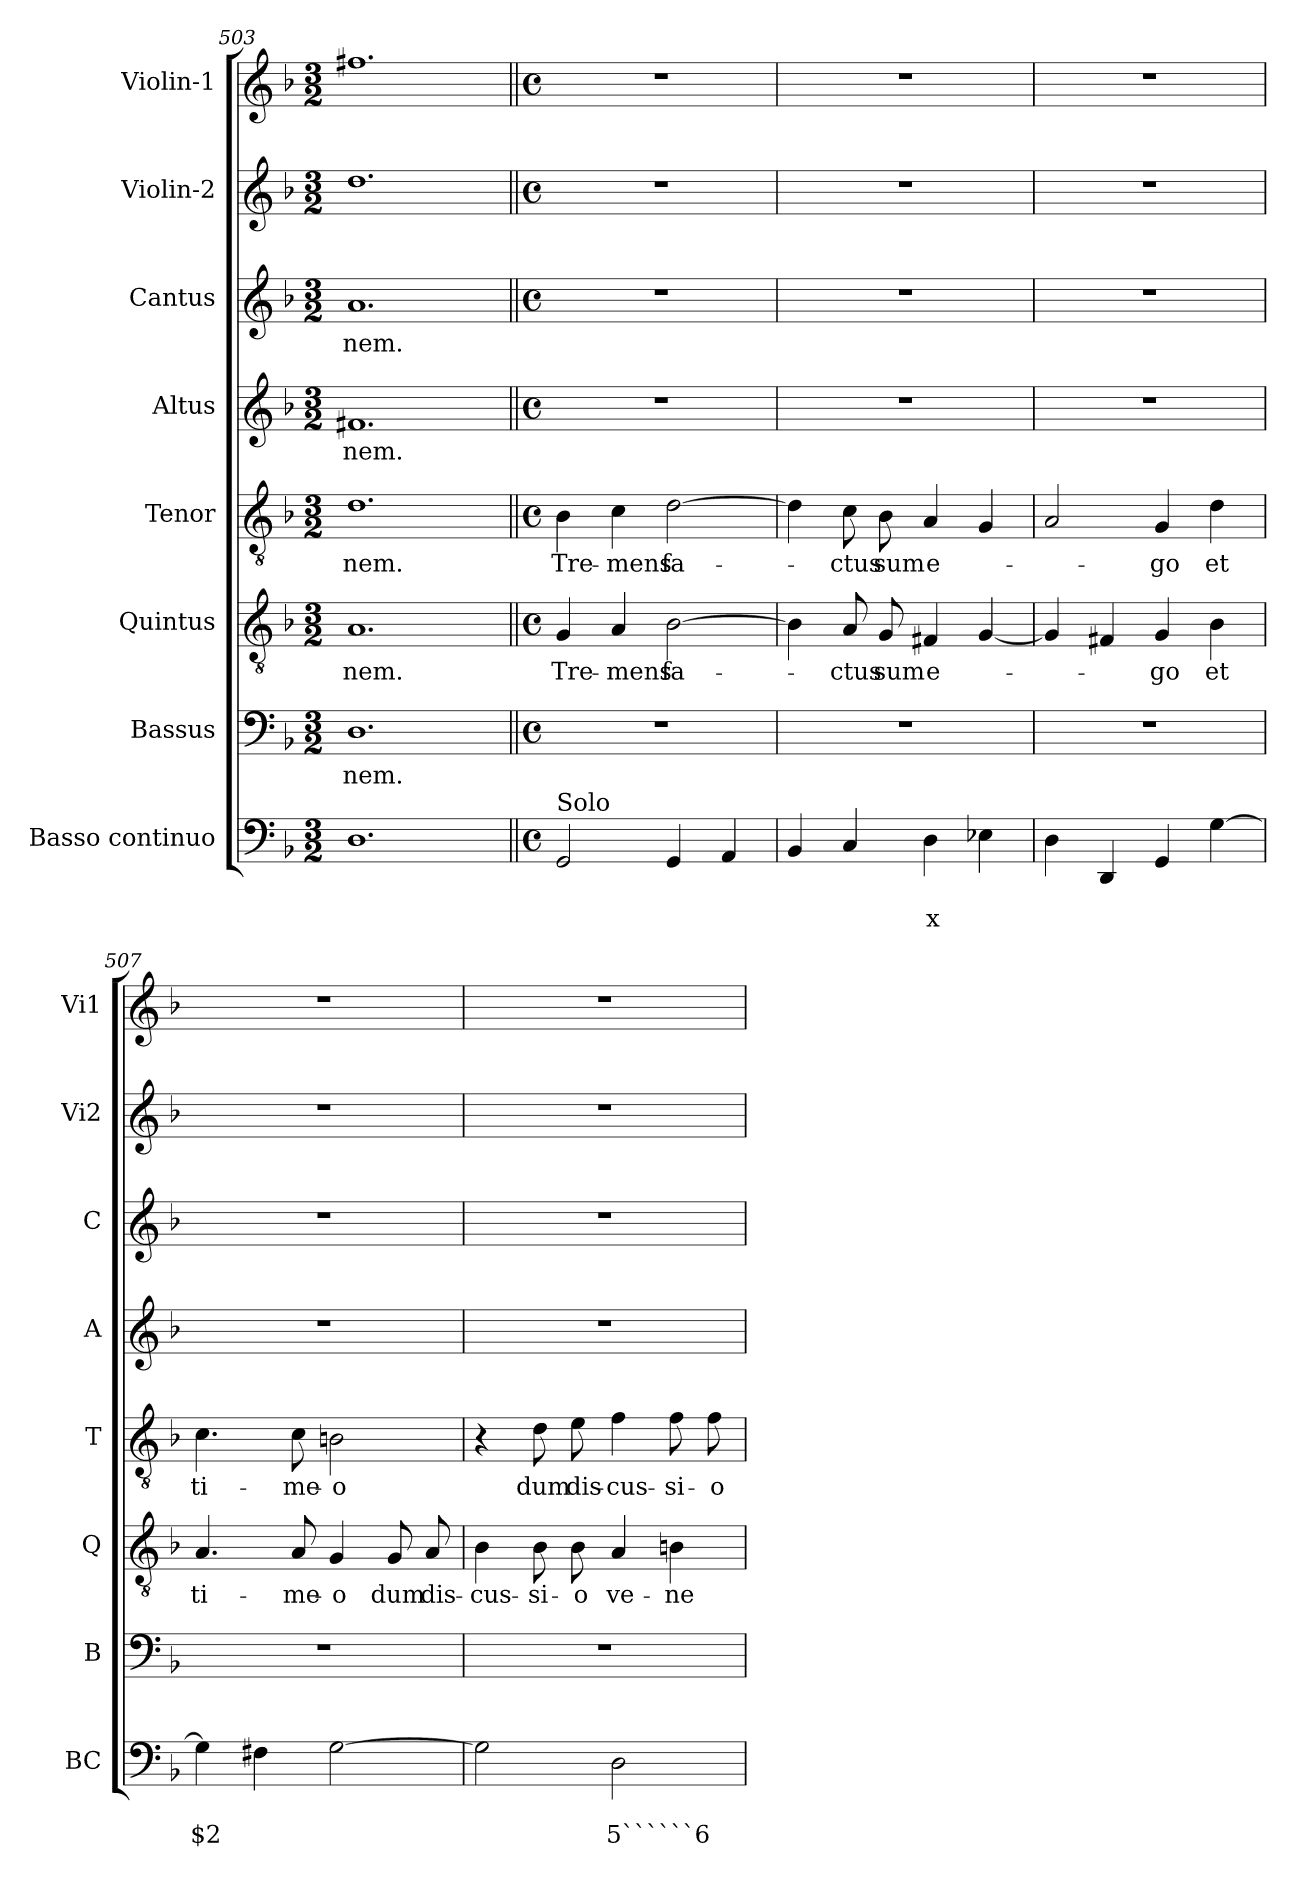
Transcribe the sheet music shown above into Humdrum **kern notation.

**kern	**text	**text	**kern	**text	**kern	**text	**kern	**text	**kern	**text	**kern	**text	**kern	**kern
*part8	*part8	*part8	*part7	*part7	*part6	*part6	*part5	*part5	*part4	*part4	*part3	*part3	*part2	*part1
*staff8	*staff8	*staff8	*staff7	*staff7	*staff6	*staff6	*staff5	*staff5	*staff4	*staff4	*staff3	*staff3	*staff2	*staff1
*I"Basso continuo	*	*	*I"Bassus	*	*I"Quintus	*	*I"Tenor	*	*I"Altus	*	*I"Cantus	*	*I"Violin-2	*I"Violin-1
*I'BC	*	*	*I'B	*	*I'Q	*	*I'T	*	*I'A	*	*I'C	*	*I'Vi2	*I'Vi1
*clefF4	*	*	*clefF4	*	*clefGv2	*	*clefGv2	*	*clefG2	*	*clefG2	*	*clefG2	*clefG2
*k[b-]	*	*	*k[b-]	*	*k[b-]	*	*k[b-]	*	*k[b-]	*	*k[b-]	*	*k[b-]	*k[b-]
*F:	*	*	*F:	*	*F:	*	*F:	*	*F:	*	*F:	*	*F:	*F:
*M3/2	*	*	*M3/2	*	*M3/2	*	*M3/2	*	*M3/2	*	*M3/2	*	*M3/2	*M3/2
=503	=503	=503	=503	=503	=503	=503	=503	=503	=503	=503	=503	=503	=503	=503
!	!	!	!	!LO:LY:b	!	!LO:LY:b	!	!LO:LY:b	!	!LO:LY:b	!	!LO:LY:b	!	!
1.D	.	.	1.D	-nem.	1.A	-nem.	1.d	-nem.	1.f#X	-nem.	1.a	-nem.	1.dd	1.ff#X
!!LO:LB:g=z
=504||	=504||	=504||	=504||	=504||	=504||	=504||	=504||	=504||	=504||	=504||	=504||	=504||	=504||	=504||
*M4/4	*	*	*M4/4	*	*M4/4	*	*M4/4	*	*M4/4	*	*M4/4	*	*M4/4	*M4/4
*met(c)	*	*	*met(c)	*	*met(c)	*	*met(c)	*	*met(c)	*	*met(c)	*	*met(c)	*met(c)
!LO:TX:a:t=Solo	!	!	!	!	!	!	!	!	!	!	!	!	!	!
!	!	!	!	!	!	!LO:LY:b	!	!LO:LY:b	!	!	!	!	!	!
2GG/	.	.	1r	.	4G/	Tre-	4B-\	Tre-	1r	.	1r	.	1r	1r
!	!	!	!	!	!	!LO:LY:b	!	!LO:LY:b	!	!	!	!	!	!
.	.	.	.	.	4A/	-mens	4c\	-mens	.	.	.	.	.	.
!	!	!	!	!	!	!LO:LY:b	!	!LO:LY:b	!	!	!	!	!	!
4GG/	.	.	.	.	[2B-\	fa-	[2d\	fa-	.	.	.	.	.	.
4AA/	.	.	.	.	.	.	.	.	.	.	.	.	.	.
=505	=505	=505	=505	=505	=505	=505	=505	=505	=505	=505	=505	=505	=505	=505
4BB-/	.	.	1r	.	4B-\]	.	4d\]	.	1r	.	1r	.	1r	1r
!	!	!	!	!	!	!LO:LY:b	!	!LO:LY:b	!	!	!	!	!	!
4C/	.	.	.	.	8A/	-ctus	8c\	-ctus	.	.	.	.	.	.
!	!	!	!	!	!	!LO:LY:b	!	!LO:LY:b	!	!	!	!	!	!
.	.	.	.	.	8G/	sum	8B-\	sum	.	.	.	.	.	.
!	!	!LO:LY:b	!	!	!	!LO:LY:b	!	!LO:LY:b	!	!	!	!	!	!
4D\	.	x	.	.	4F#X/	e-	4A/	e-	.	.	.	.	.	.
4E-X\	.	.	.	.	[4G/	.	4G/	.	.	.	.	.	.	.
=506	=506	=506	=506	=506	=506	=506	=506	=506	=506	=506	=506	=506	=506	=506
4D\	.	.	1r	.	4G/]	.	2A/	.	1r	.	1r	.	1r	1r
4DD/	.	.	.	.	4F#X/	.	.	.	.	.	.	.	.	.
!	!	!	!	!	!	!LO:LY:b	!	!LO:LY:b	!	!	!	!	!	!
4GG/	.	.	.	.	4G/	-go	4G/	-go	.	.	.	.	.	.
!	!	!	!	!	!	!LO:LY:b	!	!LO:LY:b	!	!	!	!	!	!
[4G\	.	.	.	.	4B-\	et	4d\	et	.	.	.	.	.	.
=507	=507	=507	=507	=507	=507	=507	=507	=507	=507	=507	=507	=507	=507	=507
!	!	!LO:LY:b	!	!	!	!LO:LY:b	!	!LO:LY:b	!	!	!	!	!	!
4G\]	.	$2	1r	.	4.A/	ti-	4.c\	ti-	1r	.	1r	.	1r	1r
4F#X\	.	.	.	.	.	.	.	.	.	.	.	.	.	.
!	!	!	!	!	!	!LO:LY:b	!	!LO:LY:b	!	!	!	!	!	!
.	.	.	.	.	8A/	-me-	8c\	-me-	.	.	.	.	.	.
!	!	!	!	!	!	!LO:LY:b	!	!LO:LY:b	!	!	!	!	!	!
[2G\	.	.	.	.	4G/	-o	2Bn\	-o	.	.	.	.	.	.
!	!	!	!	!	!	!LO:LY:b	!	!	!	!	!	!	!	!
.	.	.	.	.	8G/	dum	.	.	.	.	.	.	.	.
!	!	!	!	!	!	!LO:LY:b	!	!	!	!	!	!	!	!
.	.	.	.	.	8A/	dis-	.	.	.	.	.	.	.	.
=508	=508	=508	=508	=508	=508	=508	=508	=508	=508	=508	=508	=508	=508	=508
!	!	!	!	!	!	!LO:LY:b	!	!	!	!	!	!	!	!
2G\]	.	.	1r	.	4B-\	-cus-	4r	.	1r	.	1r	.	1r	1r
!	!	!	!	!	!	!LO:LY:b	!	!LO:LY:b	!	!	!	!	!	!
.	.	.	.	.	8B-\	-si-	8d\	dum	.	.	.	.	.	.
!	!	!	!	!	!	!LO:LY:b	!	!LO:LY:b	!	!	!	!	!	!
.	.	.	.	.	8B-\	-o	8e\	dis-	.	.	.	.	.	.
!	!	!LO:LY:b	!	!	!	!LO:LY:b	!	!LO:LY:b	!	!	!	!	!	!
2D\	.	5``````6	.	.	4A/	ve-	4f\	-cus-	.	.	.	.	.	.
!	!	!	!	!	!	!LO:LY:b	!	!LO:LY:b	!	!	!	!	!	!
.	.	.	.	.	4Bn\	-ne-	8f\	-si-	.	.	.	.	.	.
!	!	!	!	!	!	!	!	!LO:LY:b	!	!	!	!	!	!
.	.	.	.	.	.	.	8f\	-o	.	.	.	.	.	.
=	=	=	=	=	=	=	=	=	=	=	=	=	=	=
*-	*-	*-	*-	*-	*-	*-	*-	*-	*-	*-	*-	*-	*-	*-
